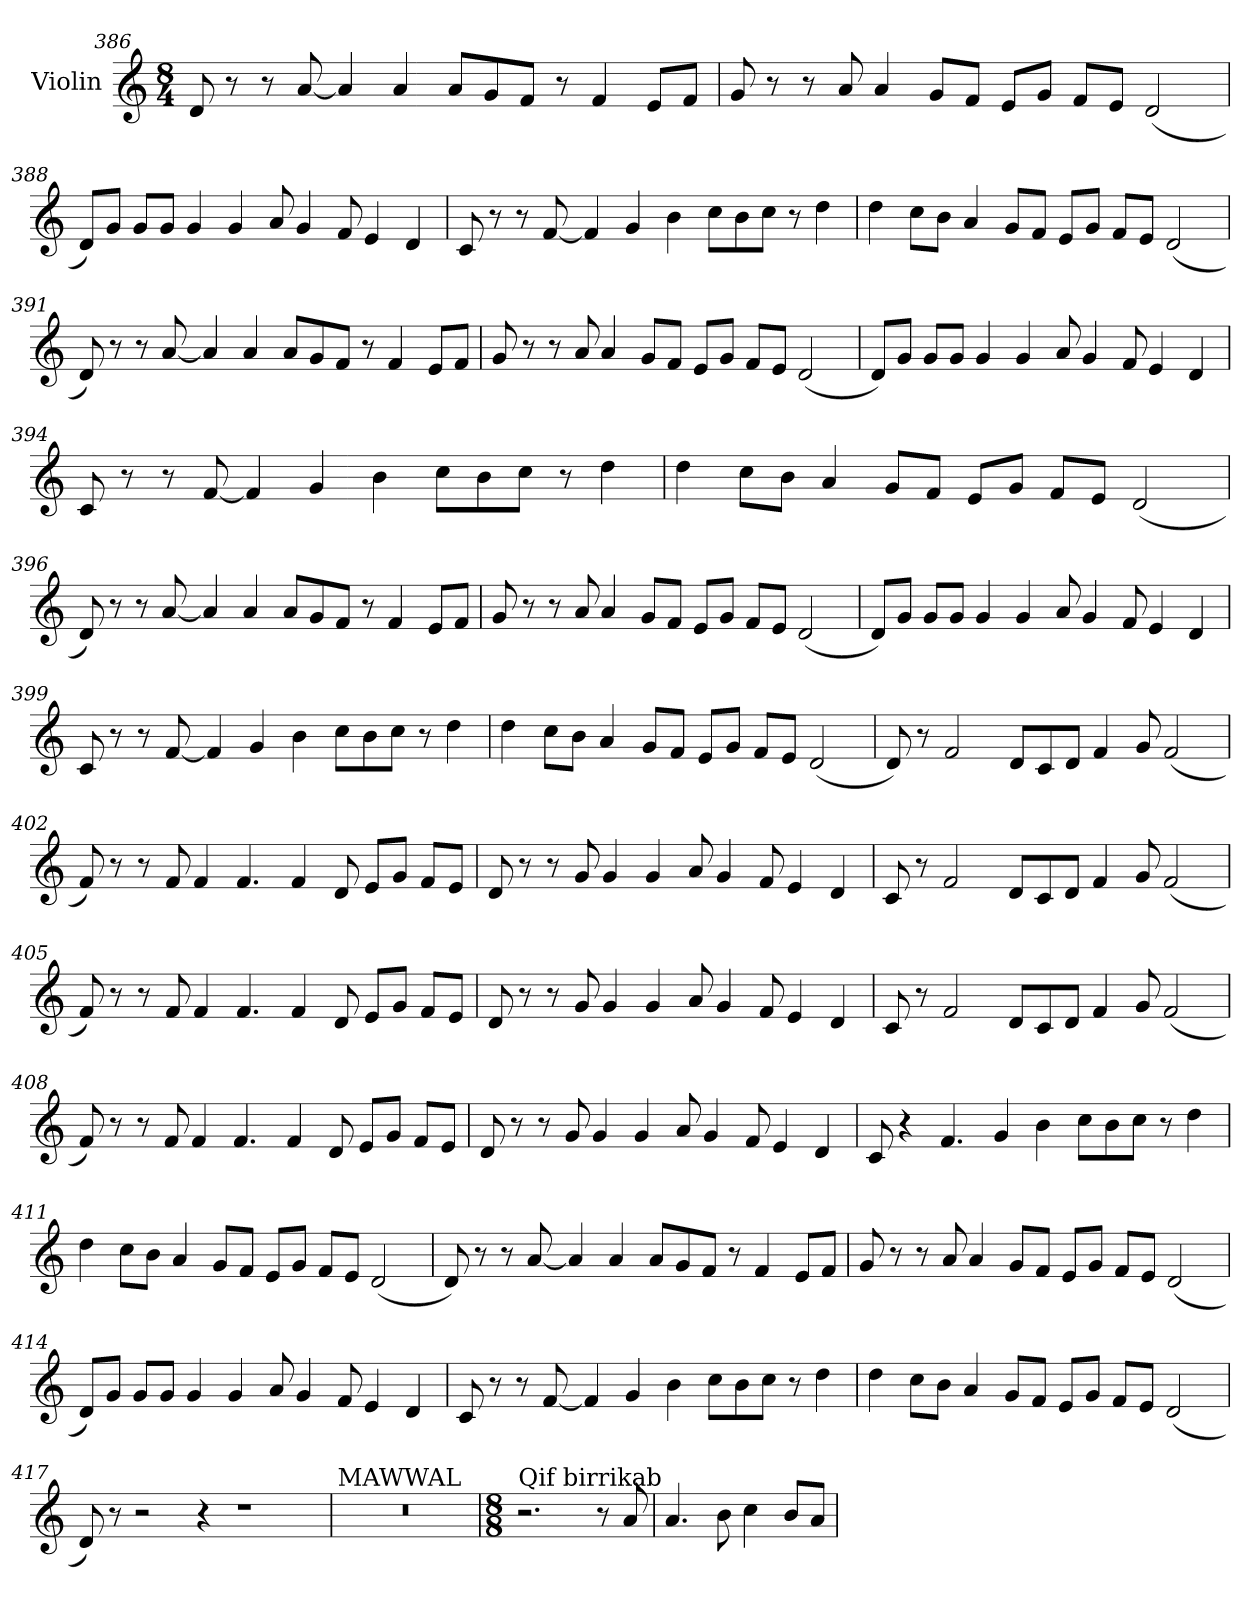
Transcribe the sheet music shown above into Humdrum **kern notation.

**kern
*part1
*staff1
*I"Violin
!!LO:PB:g=z
*clefG2
*k[]
*C:
*M8/4
=386
8d/
8r
8r
[8a/
4a/]
4a/
8a/L
8g/
8f/J
8r
4f/
8e/L
8f/J
!!LO:PB:g=z
=387
8g/
8r
8r
8a/
4a/
8g/L
8f/J
8e/L
8g/J
8f/L
8e/J
(2d/
!!LO:PB:g=z
=388
8d/L)
8g/J
8g/L
8g/J
4g/
4g/
8a/
4g/
8f/
4e/
4d/
!!LO:PB:g=z
=389
8c/
8r
8r
[8f/
4f/]
4g/
4b\
8cc\L
8b\
8cc\J
8r
4dd\
=390
4dd\
8cc\L
8b\J
4a/
8g/L
8f/J
8e/L
8g/J
8f/L
8e/J
(2d/
!!LO:PB:g=z
=391
8d/)
8r
8r
[8a/
4a/]
4a/
8a/L
8g/
8f/J
8r
4f/
8e/L
8f/J
!!LO:PB:g=z
=392
8g/
8r
8r
8a/
4a/
8g/L
8f/J
8e/L
8g/J
8f/L
8e/J
(2d/
!!LO:PB:g=z
=393
8d/L)
8g/J
8g/L
8g/J
4g/
4g/
8a/
4g/
8f/
4e/
4d/
!!LO:PB:g=z
=394
8c/
8r
8r
[8f/
4f/]
4g/
4b\
8cc\L
8b\
8cc\J
8r
4dd\
!!LO:PB:g=z
=395
4dd\
8cc\L
8b\J
4a/
8g/L
8f/J
8e/L
8g/J
8f/L
8e/J
(2d/
!!LO:PB:g=z
=396
8d/)
8r
8r
[8a/
4a/]
4a/
8a/L
8g/
8f/J
8r
4f/
8e/L
8f/J
!!LO:PB:g=z
=397
8g/
8r
8r
8a/
4a/
8g/L
8f/J
8e/L
8g/J
8f/L
8e/J
(2d/
!!LO:PB:g=z
=398
8d/L)
8g/J
8g/L
8g/J
4g/
4g/
8a/
4g/
8f/
4e/
4d/
!!LO:PB:g=z
=399
8c/
8r
8r
[8f/
4f/]
4g/
4b\
8cc\L
8b\
8cc\J
8r
4dd\
!!LO:PB:g=z
=400
4dd\
8cc\L
8b\J
4a/
8g/L
8f/J
8e/L
8g/J
8f/L
8e/J
(2d/
!!LO:PB:g=z
=401
8d/)
8r
2f/
8d/L
8c/
8d/J
4f/
8g/
(2f/
!!LO:PB:g=z
=402
8f/)
8r
8r
8f/
4f/
4.f/
4f/
8d/
8e/L
8g/J
8f/L
8e/J
!!LO:PB:g=z
=403
8d/
8r
8r
8g/
4g/
4g/
8a/
4g/
8f/
4e/
4d/
!!LO:PB:g=z
=404
8c/
8r
2f/
8d/L
8c/
8d/J
4f/
8g/
(2f/
!!LO:PB:g=z
=405
8f/)
8r
8r
8f/
4f/
4.f/
4f/
8d/
8e/L
8g/J
8f/L
8e/J
=406
8d/
8r
8r
8g/
4g/
4g/
8a/
4g/
8f/
4e/
4d/
!!LO:PB:g=z
=407
8c/
8r
2f/
8d/L
8c/
8d/J
4f/
8g/
(2f/
!!LO:PB:g=z
=408
8f/)
8r
8r
8f/
4f/
4.f/
4f/
8d/
8e/L
8g/J
8f/L
8e/J
!!LO:PB:g=z
=409
8d/
8r
8r
8g/
4g/
4g/
8a/
4g/
8f/
4e/
4d/
!!LO:PB:g=z
=410
8c/
4r
4.f/
4g/
4b\
8cc\L
8b\
8cc\J
8r
4dd\
!!LO:PB:g=z
=411
4dd\
8cc\L
8b\J
4a/
8g/L
8f/J
8e/L
8g/J
8f/L
8e/J
(2d/
!!LO:PB:g=z
=412
8d/)
8r
8r
[8a/
4a/]
4a/
8a/L
8g/
8f/J
8r
4f/
8e/L
8f/J
!!LO:PB:g=z
=413
8g/
8r
8r
8a/
4a/
8g/L
8f/J
8e/L
8g/J
8f/L
8e/J
(2d/
!!LO:PB:g=z
=414
8d/L)
8g/J
8g/L
8g/J
4g/
4g/
8a/
4g/
8f/
4e/
4d/
!!LO:PB:g=z
=415
8c/
8r
8r
[8f/
4f/]
4g/
4b\
8cc\L
8b\
8cc\J
8r
4dd\
!!LO:PB:g=z
=416
4dd\
8cc\L
8b\J
4a/
8g/L
8f/J
8e/L
8g/J
8f/L
8e/J
(2d/
!!LO:PB:g=z
=417
8d/)
8r
2r
4r
1r
=418
!LO:TX:a:t=MAWWAL
0r
!!LO:PB:g=z
=419
*M8/8
*MM45
!LO:TX:a:t=Qif birrikab
2.r
8r
8a/
!!LO:PB:g=z
=420
4.a/
8b\
4cc\
8b/L
8a/J
=
*-
